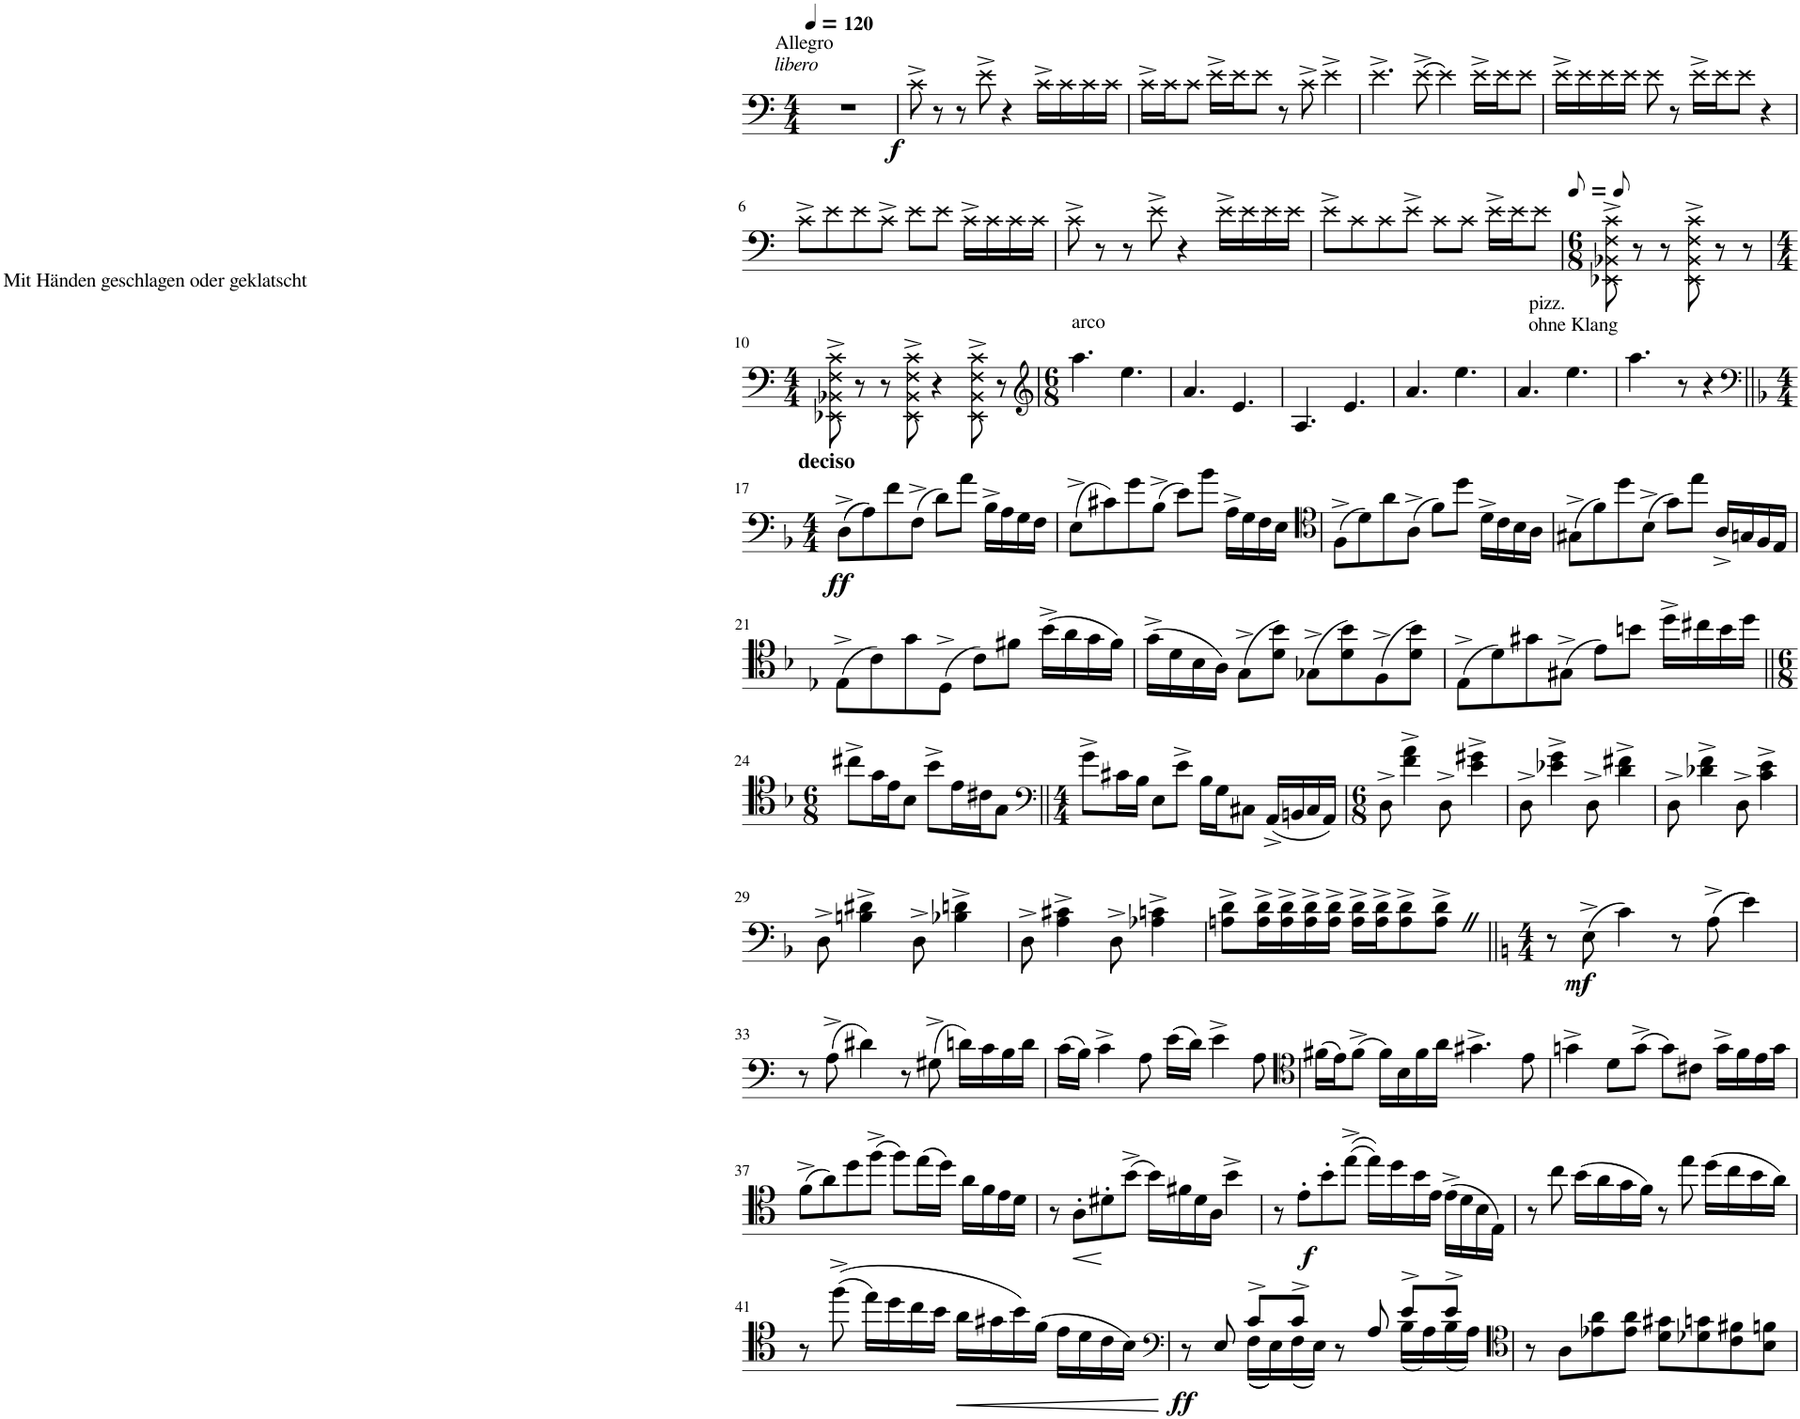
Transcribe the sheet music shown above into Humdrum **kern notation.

**kern	**dynam
*part1	*part1
*staff1	*staff1
*I"Piano	*
*I'Pno.	*
*clefF4	*
*k[]	*
*M4/4	*
*MM120	*
=1	=1
!LO:TX:a:t=Allegro	!
!LO:TX:a:i:t=libero	!
!	!LO:DY:b
1r	f
=2	=2
8c^\	.
8r	.
8r	.
8e^\	.
4r	.
16c^\LL	.
16c\	.
16c\	.
16c\JJ	.
=3	=3
16c^\LL	.
16c\J	.
8c\J	.
16e^\LL	.
16e\J	.
8e\J	.
8r	.
8c^\	.
4e^\	.
=4	=4
4.e^\	.
[8e^\	.
4e\]	.
16e^\LL	.
16e\J	.
8e\J	.
=5	=5
16e^\LL	.
16e\	.
16e\	.
16e\JJ	.
8e\	.
8r	.
16e^\LL	.
16e\J	.
8e\J	.
4r	.
!!LO:LB:g=z
=6	=6
8c^\L	.
8e\	.
8e\	.
8c^\J	.
8e\L	.
8e\J	.
16c^\LL	.
16c\	.
16c\	.
16c\JJ	.
=7	=7
8c^\	.
8r	.
8r	.
8e^\	.
4r	.
16e^\LL	.
16e\	.
16e\	.
16e\JJ	.
=8	=8
8e^\L	.
8c\	.
8c\	.
8e^\J	.
8c\L	.
8c\J	.
16e^\LL	.
16e\J	.
8e\J	.
=9	=9
*M6/8	*
*MM120	*
!LO:TX:b:t=pizz.	!
!LO:TX:b:t=ohne Klang	!
8EE-X\^ 8BB-X\^ 8F\^ 8c\^	.
8r	.
8r	.
8EE-\^ 8BB-\^ 8F\^ 8c\^	.
8r	.
8r	.
!!LO:LB:g=z
=10	=10
*M4/4	*
8EE-X\^ 8BB-X\^ 8F\^ 8c\^	.
8r	.
8r	.
8EE-\^ 8BB-\^ 8F\^ 8c\^	.
4r	.
!LO:TX:a:t=Mit Händen geschlagen oder geklatscht	!
8EE-\^ 8BB-\^ 8F\^ 8c\^	.
8r	.
=11	=11
*clefG2	*
*M6/8	*
!LO:TX:a:t=arco	!
4.aa\	.
4.ee\	.
=12	=12
4.a/	.
4.e/	.
=13	=13
4.A/	.
4.e/	.
=14	=14
4.a/	.
4.ee\	.
=15	=15
4.a/	.
4.ee\	.
=16	=16
4.aa\	.
8r	.
4r	.
!!LO:LB:g=z
=17||	=17||
*clefF4	*
*k[b-]	*
*M4/4	*
!LO:TX:a:B:t=deciso	!
!	!LO:DY:b
((8D^\L	ff
8A\))	.
8f\	.
(8F^\J	.
8d\L)	.
8a\J	.
16B-^\LL	.
16A\	.
16G\	.
16F\JJ	.
=18	=18
(8E^\L	.
8c#X\)	.
8g\	.
(8B-^\J	.
8e\L)	.
8b-\J	.
16A^\LL	.
16G\	.
16F\	.
16E\JJ	.
=19	=19
*clefC4	*
(8F^\L	.
8d\)	.
8a\	.
(8A^\J	.
8f\L)	.
8dd\J	.
16d^\LL	.
16c\	.
16B-\	.
16A\JJ	.
=20	=20
(8G#X^\L	.
8f\)	.
8dd\	.
(8B-^\J	.
8g\L)	.
8ee\J	.
16A^/LL	.
16Gn/	.
16F/	.
16E/JJ	.
!!LO:LB:g=z
=21	=21
(8E-X^\L	.
8c\)	.
8g\	.
(8D^\J	.
8c\L)	.
8f#X\J	.
(16b-^\LL	.
16a\	.
16g\	.
16f#\JJ)	.
=22	=22
(16g^\LL	.
16d\	.
16B-\	.
16A\JJ)	.
(8G^\L	.
8d\ 8b-\J)	.
(8G-X^\L	.
8d\ 8b-\)	.
(8F^\	.
8d\ 8b-\J)	.
=23	=23
(8E^\L	.
8d\)	.
8g#X\	.
(8G#X^\J	.
8e\L)	.
8bn\J	.
16dd^\LL	.
16cc#X\	.
16b\	.
16dd\JJ	.
!!LO:LB:g=z
=24||	=24||
*M6/8	*
8cc#X^\L	.
16g\L	.
16e\J	.
8B-\J	.
8b-^\L	.
16e\L	.
16c#X\J	.
8G\J	.
=25||	=25||
*clefF4	*
*M4/4	*
8g^\L	.
16c#X\L	.
16B-\JJ	.
8E\L	.
8e^\J	.
16B-\LL	.
16G\J	.
8C#X\J	.
(16AA^/LL	.
16BBn/	.
16C#/	.
16AA/JJ)	.
=26	=26
*M6/8	*
8D^\	.
4f\^ 4a\^	.
8D^\	.
4e\^ 4g#X\^	.
=27	=27
8D^\	.
4e-X\^ 4g\^	.
8D^\	.
4d\^ 4f#X\^	.
=28	=28
8D^\	.
4d-X\^ 4f\^	.
8D^\	.
4c\^ 4e\^	.
!!LO:LB:g=z
=29	=29
8D^\	.
4Bn\^ 4d#X\^	.
8D^\	.
4B-X\^ 4dn\^	.
=30	=30
8D^\	.
4A\^ 4c#X\^	.
8D^\	.
4A-X\^ 4cn\^	.
=31	=31
8An\^ 8d\^L	.
16A\^ 16d\^L	.
16A\^ 16d\^	.
16A\^ 16d\^	.
16A\^ 16d\^JJ	.
16A\^ 16d\^LL	.
16A\^ 16d\^J	.
8A\^ 8d\^	.
8A\^Z 8d\^ZJ	.
=32||	=32||
*k[]	*
*M4/4	*
8r	.
!	!LO:DY:b
(8E^\	mf
4c\)	.
8r	.
((8A^\	.
4e\))	.
!!LO:LB:g=z
=33	=33
8r	.
(8A^\	.
4d#X\)	.
8r	.
(8G#X^\	.
16dn\LL)	.
16c\	.
16B\	.
16d\JJ	.
=34	=34
(16c\LL	.
16B\JJ)	.
4c^\	.
8A\	.
(16e\LL	.
16d\JJ)	.
4e^\	.
8A\	.
=35	=35
*clefC4	*
(16f#X\LL	.
16e\J)	.
(8f#^\J	.
16f#\LL)	.
16B\	.
16f#\	.
16a\JJ	.
4.g#X^\	.
8e\	.
=36	=36
4gn^\	.
8d\L	.
(8g^\J	.
8g\L)	.
8c#X\J	.
16g^\LL	.
16f\	.
16e\	.
16g\JJ	.
!!LO:LB:g=z
=37	=37
(8f^\L	.
8a\)	.
8dd\	.
(8ff^\J	.
8ff\L)	.
(16ee\L	.
16dd\JJ)	.
16a\LL	.
16f\	.
16e\	.
16d\JJ	.
=38	=38
8r	.
!	!LO:HP:b
8A'\L	<
8d#X'\	.
(8b^\J	.
16b\LL)	.
16f#X\	.
16d#\	.
16A\JJ	.
4b^\	.
.	[
=39	=39
8r	.
!	!LO:DY:b
8e'\L	f
8b'\	.
((8ee^\J	.
16ee\LL))	.
16dd\	.
16b\	.
16e\JJ	.
(16e^\LL	.
16d\	.
16B\	.
16E\JJ)	.
=40	=40
8r	.
8cc\	.
(16b\LL	.
16a\	.
16g\	.
16f\JJ)	.
8r	.
8ee\	.
(16dd\LL	.
16cc\	.
16b\	.
16a\JJ)	.
!!LO:LB:g=z
=41	=41
8r	.
((8ff^\	.
16ee\LL)	.
16dd\	.
16cc\	.
16b\JJ	.
!	!LO:HP:b
16a\LL	<
16g#X\	.
16b\)	.
(16f\JJ	.
16e\LL	.
16d\	.
16c\	.
16B\JJ)	.
.	[
=42	=42
*clefF4	*
*^	*
!	!	!LO:DY:b
8r	8ryy	ff
8E/	8E	.
8c^/L	((16F\LL	.
.	16E\))	.
8c^/J	(16F\	.
.	16E\JJ)	.
8r	8ryy	.
8A/	8A	.
8e^/L	(16B\LL	.
.	16A\)	.
8e^/J	(16B\	.
.	16A\JJ)	.
*v	*v	*
=43	=43
*clefC4	*
8r	.
8A\L	.
8e-X\ 8a\	.
8e-\ 8a\J	.
8d\ 8g#X\L	.
8d-X\ 8gn\	.
8c\ 8f#X\	.
8B\ 8fn\J	.
=	=
*-	*-
